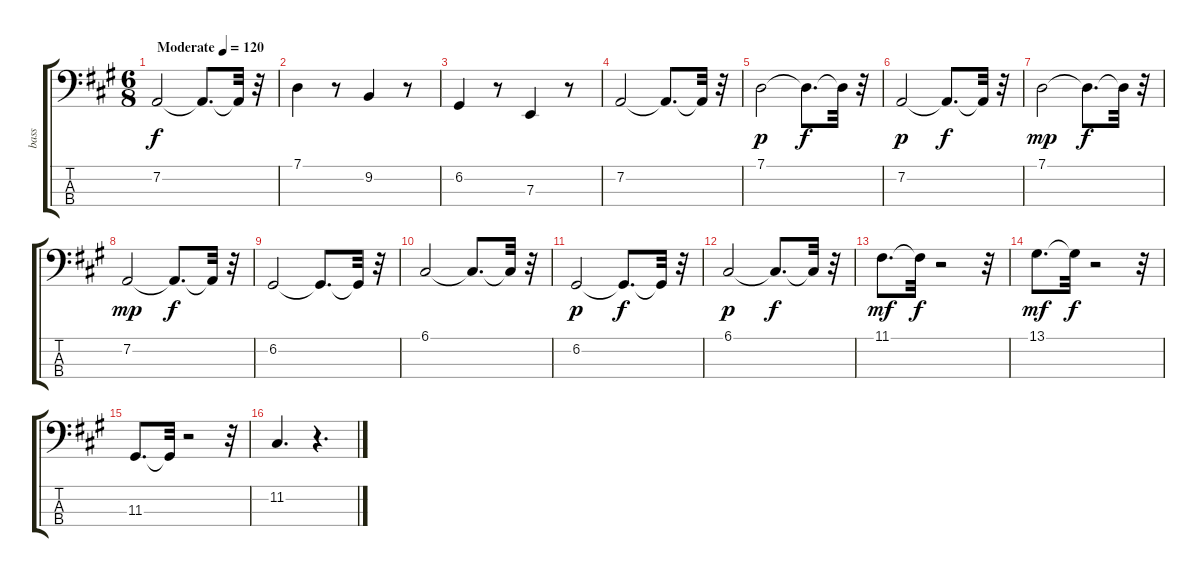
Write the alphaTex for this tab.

\track ("bass                " "bass      ") {instrument electricgrandpiano}
\staff {score tabs}
\tuning (G2 D2 A1 E1) {hide}
\ts (6 8)
\tempo (120 "Moderate")
\clef f4
\ks a
7.2.2{dy f instrument electricgrandpiano} 7.2{t}.8{d} 7.2{t}.32 r.32 |
7.1.4 r.8 9.2.4 r.8 |
6.2.4 r.8 7.3.4 r.8 |
7.2.2 7.2{t}.8{d} 7.2{t}.32 r.32 |
7.1.2{dy p} 7.1{t}.8{d dy f} 7.1{t}.32 r.32 |
7.2.2{dy p} 7.2{t}.8{d dy f} 7.2{t}.32 r.32 |
7.1.2{dy mp} 7.1{t}.8{d dy f} 7.1{t}.32 r.32 |
7.2.2{dy mp} 7.2{t}.8{d dy f} 7.2{t}.32 r.32 |
6.2.2 6.2{t}.8{d} 6.2{t}.32 r.32 |
6.1.2 6.1{t}.8{d} 6.1{t}.32 r.32 |
6.2.2{dy p} 6.2{t}.8{d dy f} 6.2{t}.32 r.32 |
6.1.2{dy p} 6.1{t}.8{d dy f} 6.1{t}.32 r.32 |
11.1.8{d dy mf} 11.1{t}.32{dy f} r.2 r.32 |
13.1.8{d dy mf} 13.1{t}.32{dy f} r.2 r.32 |
11.3.8{d} 11.3{t}.32 r.2 r.32 |
11.2.4{d} r.4{d}
